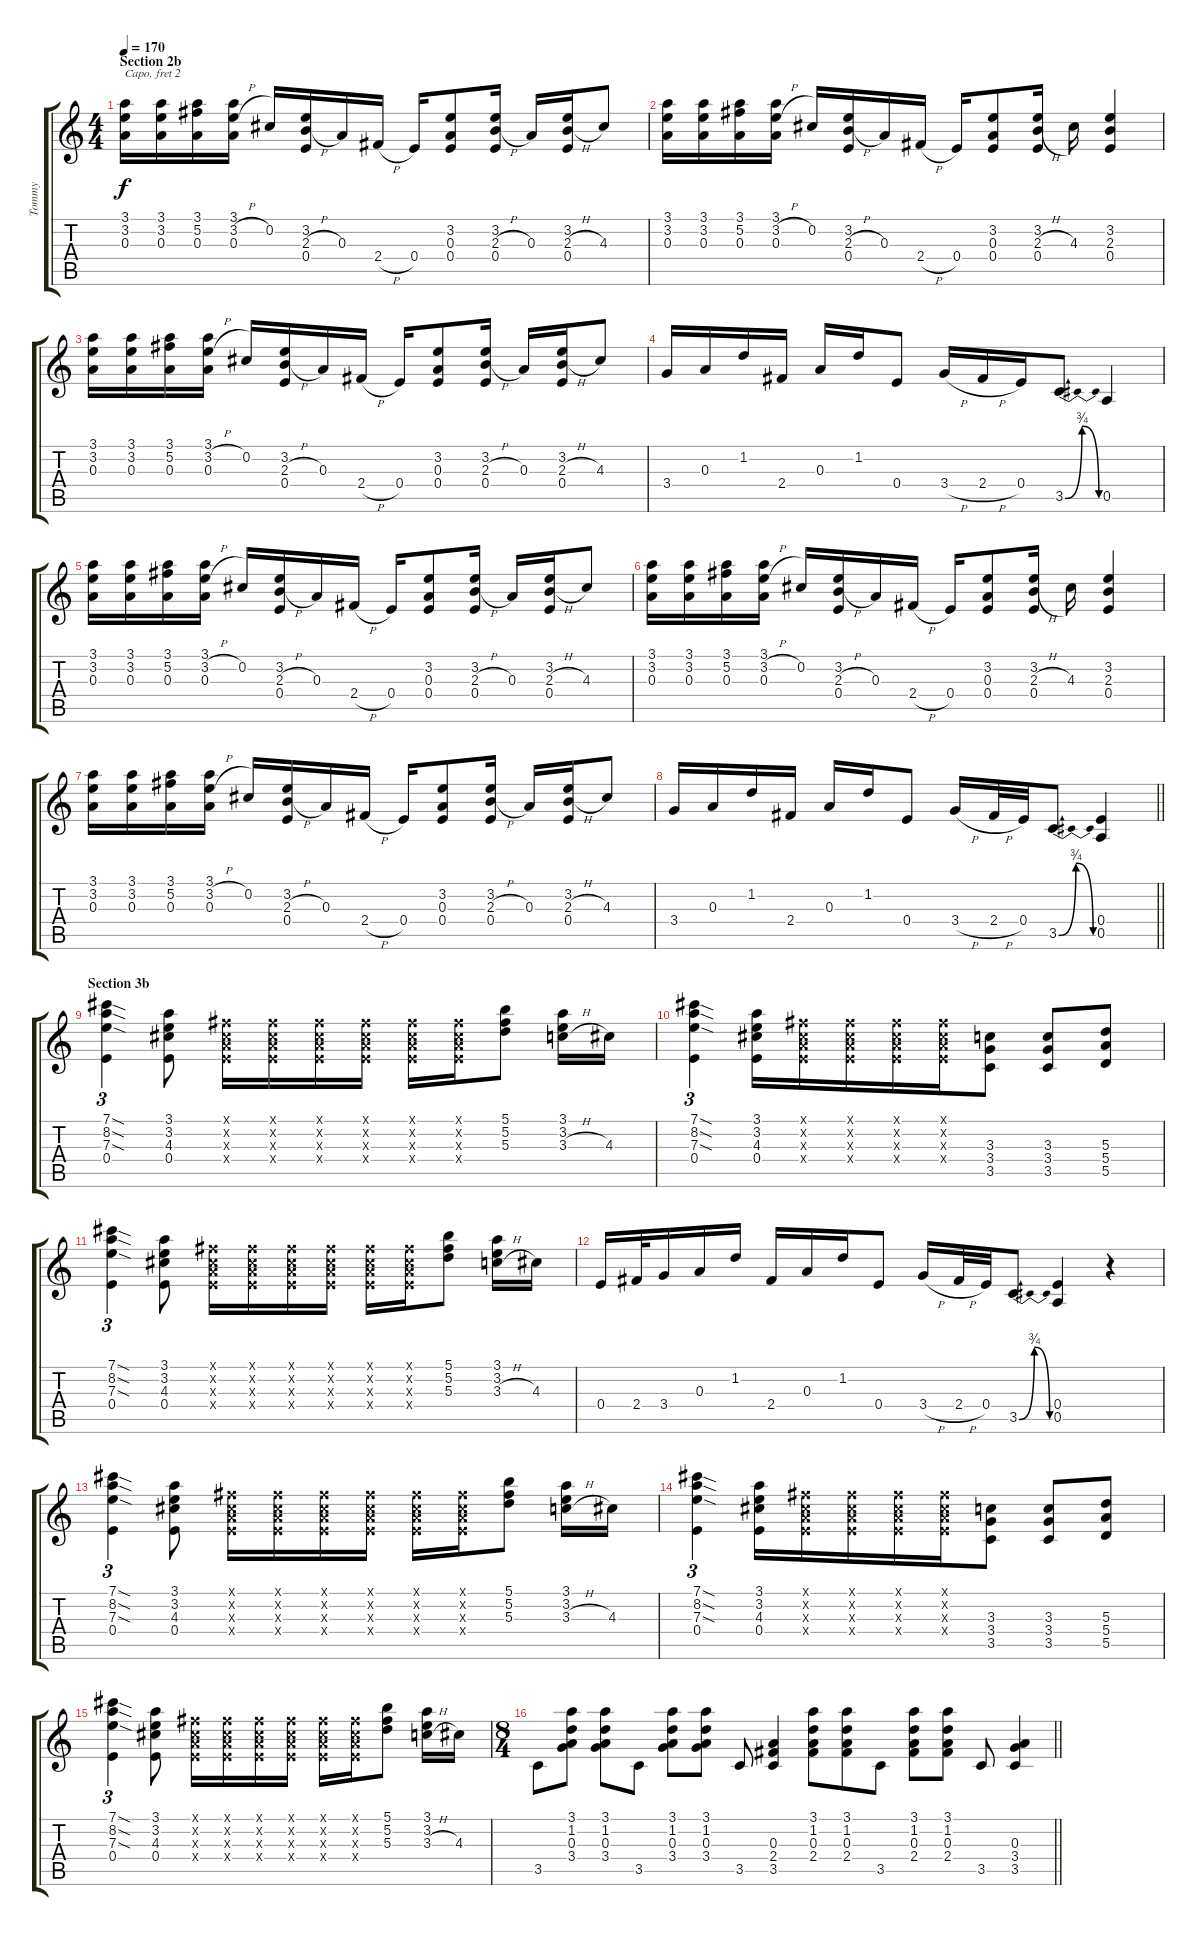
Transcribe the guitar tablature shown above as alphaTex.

\track ("Tommy" "Tommy") {instrument acousticguitarsteel}
\staff {score tabs}
\capo 2
\tuning (E4 B3 G3 D3 G2 D2) {hide}
\ts (4 4)
\section ("" "Section 2b")
\tempo 170
\clef g2
\ks c
(3.1 3.2 0.3).16{dy f} (3.1 3.2 0.3).16 (3.1 5.2 0.3).16 (3.1 3.2{h} 0.3).16 0.2.16 (3.2 2.3{h} 0.4).16 0.3.16 2.4{h}.16 0.4.16 (3.2 0.3 0.4).8 (3.2 2.3{h} 0.4).16 0.3.16 (3.2 2.3{h} 0.4).16 4.3.8 |
(3.1 3.2 0.3).16 (3.1 3.2 0.3).16 (3.1 5.2 0.3).16 (3.1 3.2{h} 0.3).16 0.2.16 (3.2 2.3{h} 0.4).16 0.3.16 2.4{h}.16 0.4.16 (3.2 0.3 0.4).8 (3.2 2.3{h} 0.4).16 4.3.16 (3.2 2.3 0.4).4 |
(3.1 3.2 0.3).16 (3.1 3.2 0.3).16 (3.1 5.2 0.3).16 (3.1 3.2{h} 0.3).16 0.2.16 (3.2 2.3{h} 0.4).16 0.3.16 2.4{h}.16 0.4.16 (3.2 0.3 0.4).8 (3.2 2.3{h} 0.4).16 0.3.16 (3.2 2.3{h} 0.4).16 4.3.8 |
3.4.16 0.3.16 1.2.16 2.4.16 0.3.16 1.2.16 0.4.8 3.4{h}.16 2.4{h}.16 0.4.16 3.5{be (bendrelease 0 0 10 3 30 3 60 0)}.8 0.5.4 |
(3.1 3.2 0.3).16 (3.1 3.2 0.3).16 (3.1 5.2 0.3).16 (3.1 3.2{h} 0.3).16 0.2.16 (3.2 2.3{h} 0.4).16 0.3.16 2.4{h}.16 0.4.16 (3.2 0.3 0.4).8 (3.2 2.3{h} 0.4).16 0.3.16 (3.2 2.3{h} 0.4).16 4.3.8 |
(3.1 3.2 0.3).16 (3.1 3.2 0.3).16 (3.1 5.2 0.3).16 (3.1 3.2{h} 0.3).16 0.2.16 (3.2 2.3{h} 0.4).16 0.3.16 2.4{h}.16 0.4.16 (3.2 0.3 0.4).8 (3.2 2.3{h} 0.4).16 4.3.16 (3.2 2.3 0.4).4 |
(3.1 3.2 0.3).16 (3.1 3.2 0.3).16 (3.1 5.2 0.3).16 (3.1 3.2{h} 0.3).16 0.2.16 (3.2 2.3{h} 0.4).16 0.3.16 2.4{h}.16 0.4.16 (3.2 0.3 0.4).8 (3.2 2.3{h} 0.4).16 0.3.16 (3.2 2.3{h} 0.4).16 4.3.8 |
\barLineRight lightlight
3.4.16 0.3.16 1.2.16 2.4.16 0.3.16 1.2.16 0.4.8 3.4{h}.16 2.4{h}.32 0.4.32 3.5{be (bendrelease 0 0 10 3 30 3 60 0)}.8 (0.4 0.5).4 |
\section ("" "Section 3b")
(7.1{sod} 8.2{sod} 7.3{sod} 0.4).4{tu (3 2)} (3.1 3.2 4.3 0.4).8 (0.1{x} 0.2{x} 0.3{x} 0.4{x}).16{beam merge} (0.1{x} 0.2{x} 0.3{x} 0.4{x}).16 (0.1{x} 0.2{x} 0.3{x} 0.4{x}).16{beam merge} (0.1{x} 0.2{x} 0.3{x} 0.4{x}).16 (0.1{x} 0.2{x} 0.3{x} 0.4{x}).16 (0.1{x} 0.2{x} 0.3{x} 0.4{x}).16 (5.1 5.2 5.3).8 (3.1 3.2 3.3{h}).16 4.3.16 |
(7.1{sod} 8.2{sod} 7.3{sod} 0.4).4{tu (3 2)} (3.1 3.2 4.3 0.4).16 (0.1{x} 0.2{x} 0.3{x} 0.4{x}).16{beam merge} (0.1{x} 0.2{x} 0.3{x} 0.4{x}).16 (0.1{x} 0.2{x} 0.3{x} 0.4{x}).16{beam merge} (0.1{x} 0.2{x} 0.3{x} 0.4{x}).16 (3.3 3.4 3.5).8 (3.3 3.4 3.5).8 (5.3 5.4 5.5).8 |
(7.1{sod} 8.2{sod} 7.3{sod} 0.4).4{tu (3 2)} (3.1 3.2 4.3 0.4).8 (0.1{x} 0.2{x} 0.3{x} 0.4{x}).16{beam merge} (0.1{x} 0.2{x} 0.3{x} 0.4{x}).16 (0.1{x} 0.2{x} 0.3{x} 0.4{x}).16{beam merge} (0.1{x} 0.2{x} 0.3{x} 0.4{x}).16 (0.1{x} 0.2{x} 0.3{x} 0.4{x}).16{beam merge} (0.1{x} 0.2{x} 0.3{x} 0.4{x}).16 (5.1 5.2 5.3).8 (3.1 3.2 3.3{h}).16 4.3.16 |
0.4.16 2.4.32 3.4.16 0.3.16 1.2.16 2.4.16 0.3.16 1.2.16 0.4.8 3.4{h}.16 2.4{h}.32 0.4.32 3.5{be (bendrelease 0 0 10 3 30 3 60 0)}.8 (0.4 0.5).4 r.4 |
(7.1{sod} 8.2{sod} 7.3{sod} 0.4).4{tu (3 2)} (3.1 3.2 4.3 0.4).8 (0.1{x} 0.2{x} 0.3{x} 0.4{x}).16{beam merge} (0.1{x} 0.2{x} 0.3{x} 0.4{x}).16 (0.1{x} 0.2{x} 0.3{x} 0.4{x}).16{beam merge} (0.1{x} 0.2{x} 0.3{x} 0.4{x}).16 (0.1{x} 0.2{x} 0.3{x} 0.4{x}).16 (0.1{x} 0.2{x} 0.3{x} 0.4{x}).16 (5.1 5.2 5.3).8 (3.1 3.2 3.3{h}).16 4.3.16 |
(7.1{sod} 8.2{sod} 7.3{sod} 0.4).4{tu (3 2)} (3.1 3.2 4.3 0.4).16 (0.1{x} 0.2{x} 0.3{x} 0.4{x}).16{beam merge} (0.1{x} 0.2{x} 0.3{x} 0.4{x}).16 (0.1{x} 0.2{x} 0.3{x} 0.4{x}).16{beam merge} (0.1{x} 0.2{x} 0.3{x} 0.4{x}).16 (3.3 3.4 3.5).8 (3.3 3.4 3.5).8 (5.3 5.4 5.5).8 |
(7.1{sod} 8.2{sod} 7.3{sod} 0.4).4{tu (3 2)} (3.1 3.2 4.3 0.4).8 (0.1{x} 0.2{x} 0.3{x} 0.4{x}).16{beam merge} (0.1{x} 0.2{x} 0.3{x} 0.4{x}).16 (0.1{x} 0.2{x} 0.3{x} 0.4{x}).16{beam merge} (0.1{x} 0.2{x} 0.3{x} 0.4{x}).16 (0.1{x} 0.2{x} 0.3{x} 0.4{x}).16{beam merge} (0.1{x} 0.2{x} 0.3{x} 0.4{x}).16 (5.1 5.2 5.3).8 (3.1 3.2 3.3{h}).16 4.3.16 |
\ts (8 4)
\barLineRight lightlight
3.5.8 (3.1 1.2 0.3 3.4).8 (3.1 1.2 0.3 3.4).8 3.5.8 (3.1 1.2 0.3 3.4).8 (3.1 1.2 0.3 3.4).8 3.5.8 (0.3 2.4 3.5).4 (3.1 1.2 0.3 2.4).8{beam merge} (3.1 1.2 0.3 2.4).8 3.5.8 (3.1 1.2 0.3 2.4).8 (3.1 1.2 0.3 2.4).8 3.5.8 (0.3 3.4 3.5).4
